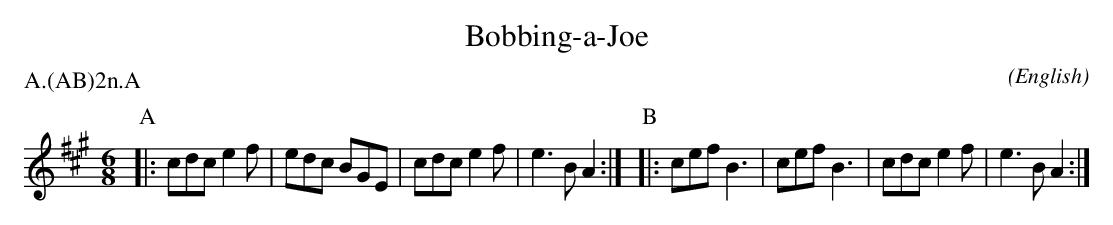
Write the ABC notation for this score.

X:1
T:Bobbing-a-Joe
M:6/8
C:
O:English
P:A.(AB)2n.A
K:A
P:A
|:\
cdc e2 f | edc BGE  | cdc e2 f | e3 B A2 :|\
P:B
|: cef B3   | cef B3   | cdc e2 f | e3 B A2 :|
